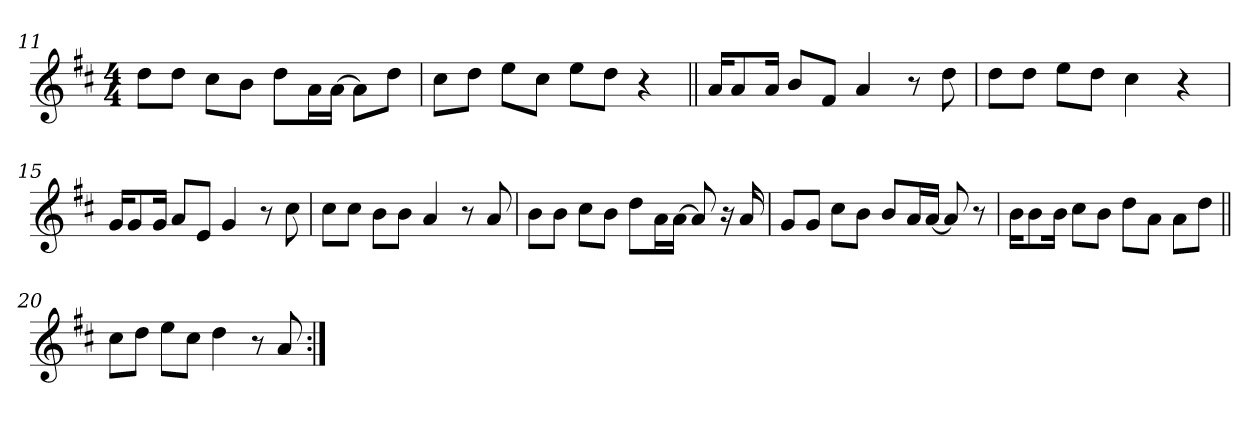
**kern
*part1
*staff1
*clefG2
*k[f#c#]
*D:
*M4/4
=11
8dd\L
8dd\J
8cc#\L
8b\J
8dd\L
16a\L
[16a\JJ
8a\L]
8dd\J
=12
8cc#\L
8dd\J
8ee\L
8cc#\J
8ee\L
8dd\J
4r
!!LO:LB:g=z
=13||
16a/KL
8a/
16a/Jk
8b/L
8f#/J
4a/
8r
8dd\
=14
8dd\L
8dd\J
8ee\L
8dd\J
4cc#\
4r
=15
16g/KL
8g/
16g/Jk
8a/L
8e/J
4g/
8r
8cc#\
=16
8cc#\L
8cc#\J
8b\L
8b\J
4a/
8r
8a/
=17
8b\L
8b\J
8cc#\L
8b\J
8dd\L
16a\L
[16a\JJ
8a/]
16r
16a/
!!LO:LB:g=z
=18
8g/L
8g/J
8cc#\L
8b\J
8b/L
16a/L
[16a/JJ
8a/]
8r
=19
16b\KL
8b\
16b\Jk
8cc#\L
8b\J
8dd\L
8a\J
8a\L
8dd\J
=20||
8cc#\L
8dd\J
8ee\L
8cc#\J
4dd\
8r
8a/
=:|!
*-
